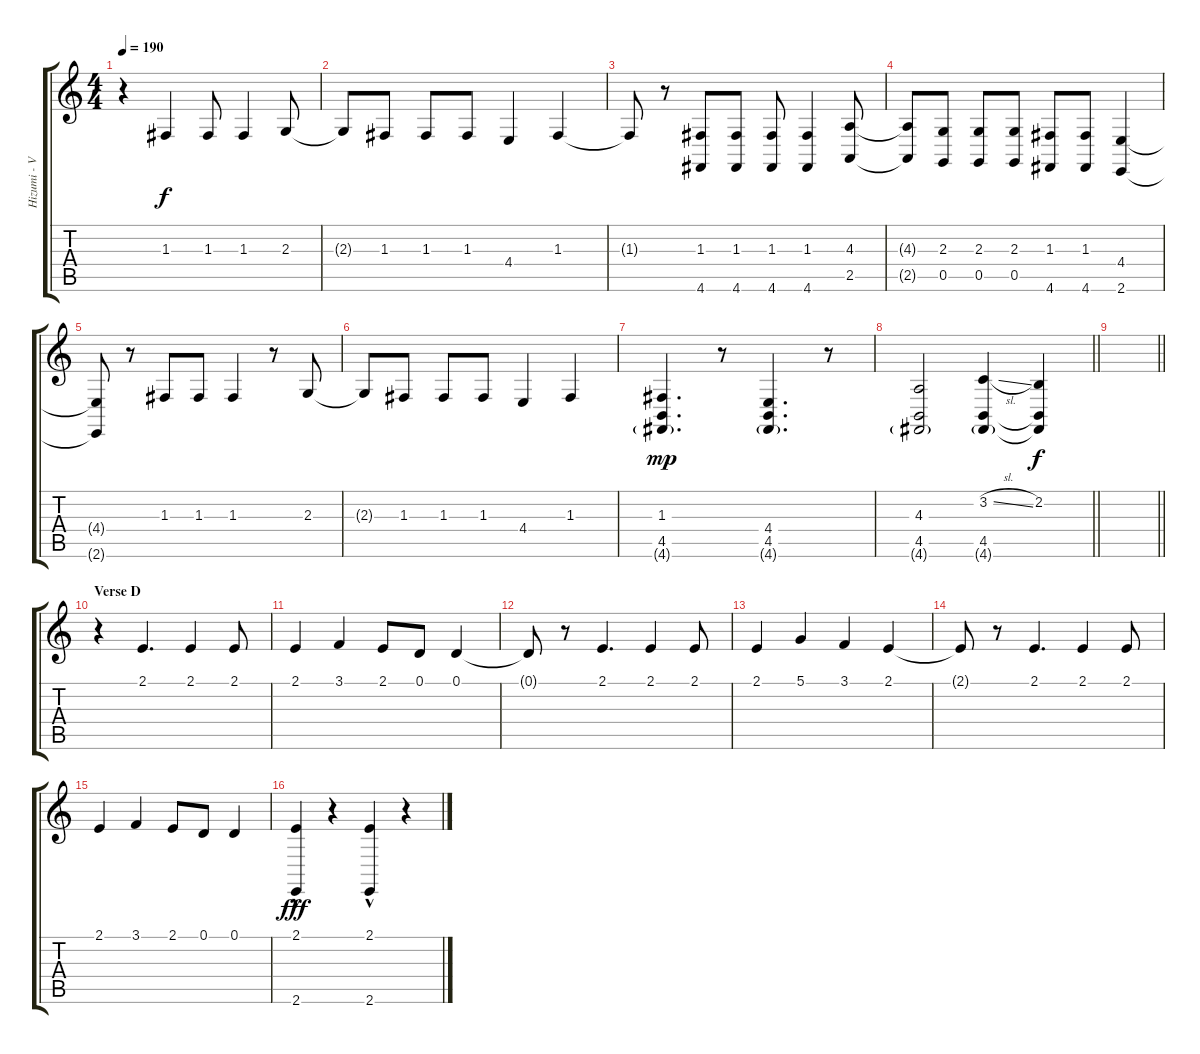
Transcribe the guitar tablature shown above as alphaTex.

\track ("Hizumi - Vocals" "Hizumi - V") {instrument lead6voice}
\staff {score tabs}
\tuning (D4 A3 F3 C3 G2 D2) {hide}
\ts (4 4)
\section ("" "")
\tempo 190
\clef g2
\ks c
r.4{dy mp} 1.3.4{dy f} 1.3.8 1.3.4 2.3.8 |
2.3{t}.8 1.3.8 1.3.8 1.3.8 4.4.4 1.3.4 |
1.3{t}.8 r.8 (1.3 4.6).8 (1.3 4.6).8 (1.3 4.6).8 (1.3 4.6).4 (4.3 2.5).8 |
(4.3{t} 2.5{t}).8 (2.3 0.5).8 (2.3 0.5).8 (2.3 0.5).8 (1.3 4.6).8 (1.3 4.6).8 (4.4 2.6).4 |
(4.4{t} 2.6{t}).8 r.8 1.3.8 1.3.8 1.3.4 r.8 2.3.8 |
2.3{t}.8 1.3.8 1.3.8 1.3.8 4.4.4 1.3.4 |
(1.3 4.5 4.6{g}).4{d dy mp} r.8 (4.4 4.5 4.6{g}).4{d} r.8 |
\barLineRight lightlight
(4.3 4.5 4.6{g}).2 (3.2{sl} 4.5 4.6{g}).4 (2.2 4.5{t} 4.6{t}).4{dy f} |
\barLineRight lightlight
|
\section ("" "Verse D")
r.4 2.1.4{d} 2.1.4 2.1.8 |
2.1.4 3.1.4 2.1.8 0.1.8 0.1.4 |
0.1{t}.8 r.8 2.1.4{d} 2.1.4 2.1.8 |
2.1.4 5.1.4 3.1.4 2.1.4 |
2.1{t}.8 r.8 2.1.4{d} 2.1.4 2.1.8 |
2.1.4 3.1.4 2.1.8 0.1.8 0.1.4 |
(2.1 2.6{hac}).4{dy fff} r.4 (2.1 2.6{hac}).4 r.4
